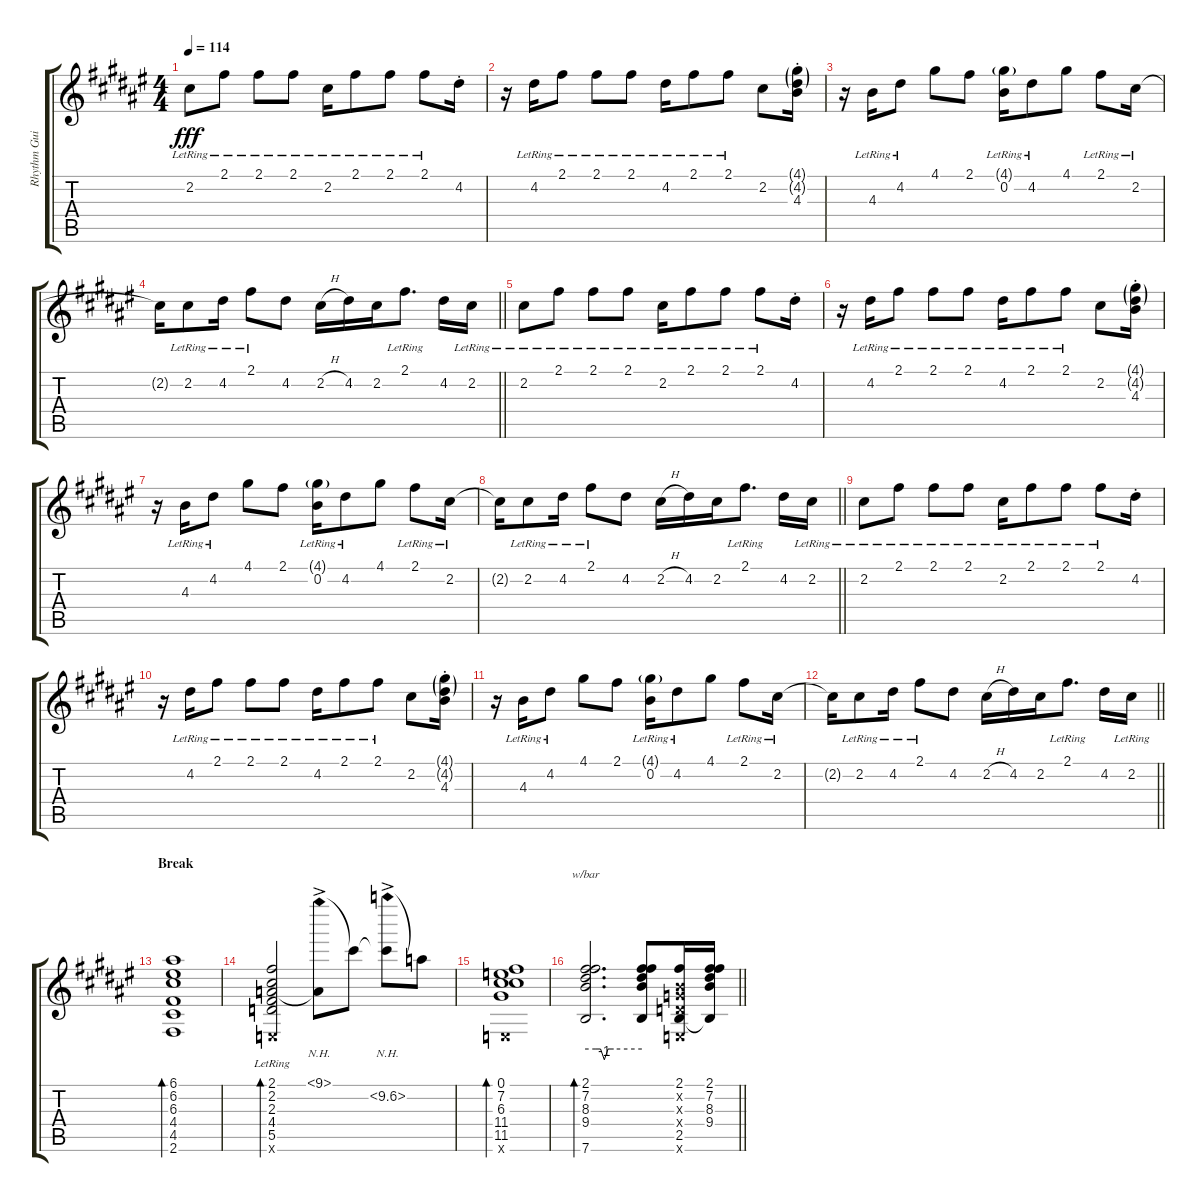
\track ("Rhythm Guitar" "Rhythm Gui") {instrument electricguitarclean}
\staff {score tabs}
\tuning (E4 B3 G3 D3 A2 E2) {hide}
\ts (4 4)
\tempo 114
\clef g2
\ks f#
2.2{lr}.8{dy fff} 2.1{lr}.8 2.1{lr}.8 2.1{lr}.8 2.2{lr}.16 2.1{lr}.8 2.1{lr}.8 2.1{lr}.8 4.2{st}.16 |
r.16 4.2{lr}.16 2.1{lr}.8 2.1{lr}.8 2.1{lr}.8 4.2{lr}.16 2.1{lr}.8 2.1{lr}.8 2.2.8 (4.1{g} 4.2{g} 4.3{st}).16 |
r.16 4.3{lr}.16 4.2{lr}.8 4.1.8 2.1.8 (4.1{g lr} 0.2{lr}).16 4.2{lr}.8 4.1.8 2.1{lr}.8 2.2{lr}.16 |
\barLineRight lightlight
2.2{t}.16 2.2{lr}.8 4.2{lr}.16 2.1{lr}.8 4.2.8 2.2{h}.16 4.2.16 2.2.16 2.1{lr}.8{d} 4.2.16 2.2{lr}.16 |
2.2{lr}.8 2.1{lr}.8 2.1{lr}.8 2.1{lr}.8 2.2{lr}.16 2.1{lr}.8 2.1{lr}.8 2.1{lr}.8 4.2{st}.16 |
r.16 4.2{lr}.16 2.1{lr}.8 2.1{lr}.8 2.1{lr}.8 4.2{lr}.16 2.1{lr}.8 2.1{lr}.8 2.2.8 (4.1{g} 4.2{g} 4.3{st}).16 |
r.16 4.3{lr}.16 4.2{lr}.8 4.1.8 2.1.8 (4.1{g lr} 0.2{lr}).16 4.2{lr}.8 4.1.8 2.1{lr}.8 2.2{lr}.16 |
\barLineRight lightlight
2.2{t}.16 2.2{lr}.8 4.2{lr}.16 2.1{lr}.8 4.2.8 2.2{h}.16 4.2.16 2.2.16 2.1{lr}.8{d} 4.2.16 2.2{lr}.16 |
2.2{lr}.8 2.1{lr}.8 2.1{lr}.8 2.1{lr}.8 2.2{lr}.16 2.1{lr}.8 2.1{lr}.8 2.1{lr}.8 4.2{st}.16 |
r.16 4.2{lr}.16 2.1{lr}.8 2.1{lr}.8 2.1{lr}.8 4.2{lr}.16 2.1{lr}.8 2.1{lr}.8 2.2.8 (4.1{g} 4.2{g} 4.3{st}).16 |
r.16 4.3{lr}.16 4.2{lr}.8 4.1.8 2.1.8 (4.1{g lr} 0.2{lr}).16 4.2{lr}.8 4.1.8 2.1{lr}.8 2.2{lr}.16 |
\barLineRight lightlight
2.2{t}.16 2.2{lr}.8 4.2{lr}.16 2.1{lr}.8 4.2.8 2.2{h}.16 4.2.16 2.2.16 2.1{lr}.8{d} 4.2.16 2.2{lr}.16 |
\section ("" "Break")
(6.1 6.2 6.3 4.4 4.5 2.6).1{bd 120} |
(2.1{lr} 2.2 2.3 4.4 5.5 0.6{x}).2{bd 120} (9.1{nh ac} 2.3{t}).8 9.1{t}.8 (9.1{t} 10.2{nh ac}).8 10.2{t}.8 |
(0.1 7.2 6.3 11.4 11.5 0.6{x}).1{bd 240} |
\barLineRight lightlight
(2.1 7.2 8.3 9.4 7.6).2{d tbe (custom default 0 0 11 0 16 0 20 -4 24 0 30 0 60 0) bd 240} (2.1{t} 7.2{t} 8.3{t} 9.4{t} 7.6{t}).8 (2.1 0.2{x} 0.3{x} 0.4{x} 2.5 0.6{x}).16 (2.1 7.2 8.3 9.4 2.5{t}).16
